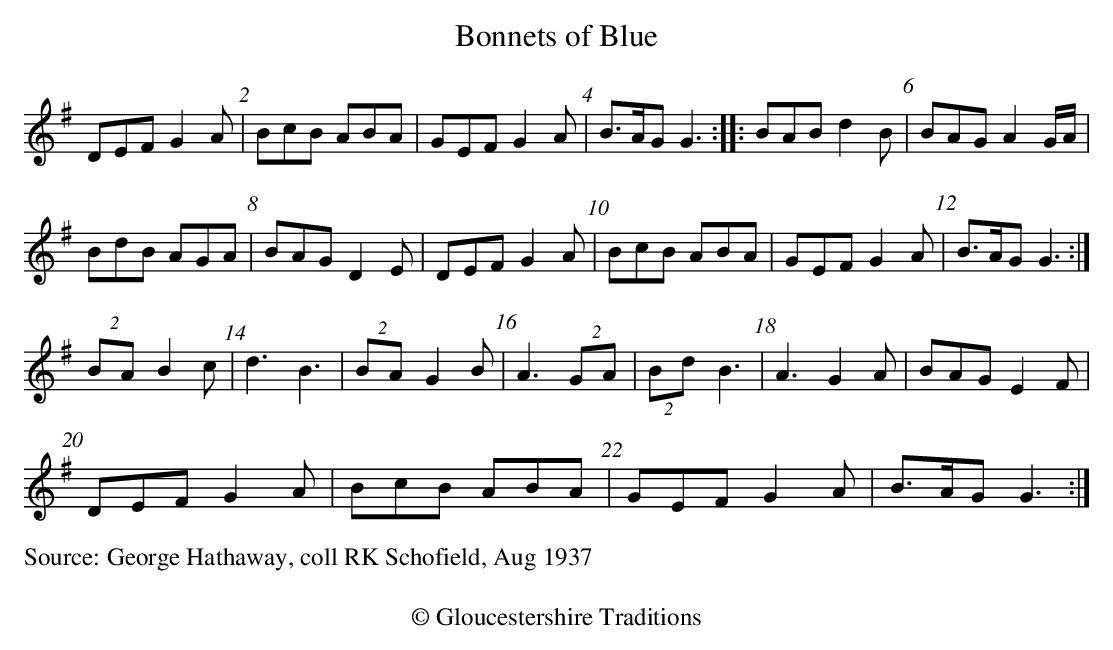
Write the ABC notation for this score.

X:1
T:Bonnets of Blue
U:R=!D.C.!
U:N=!fine!
L:1/8
K:G
DEFG2A|BcB ABA|GEF G2A|B>AG G3::\
BABd2B|BAG A2G/A/|
BdB AGA|BAG D2E|\
DEFG2A|BcB ABA|GEF G2A|B>AGG3:|
(2BAB2c|d3B3|(2BAG2B|A3(2GA|(2BdB3|A3G2A|BAG E2F|
DEFG2A|BcB ABA|GEFG2A|B>AG G3:|
